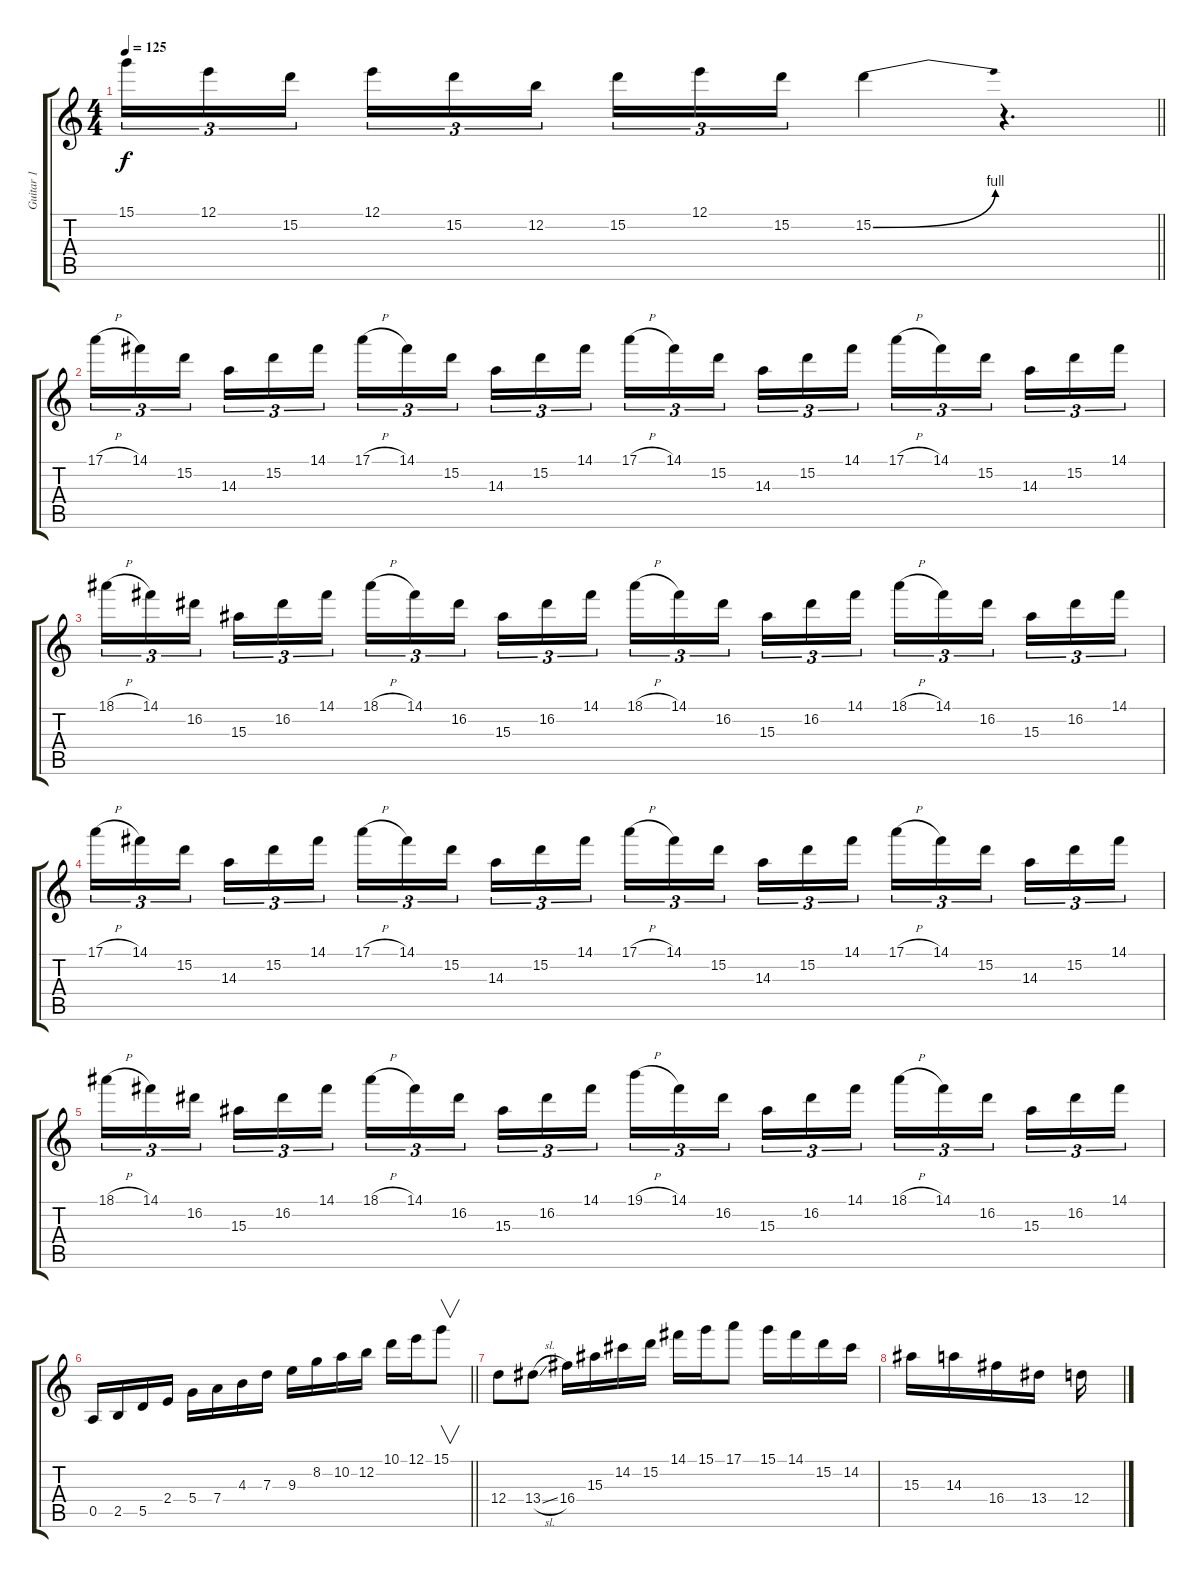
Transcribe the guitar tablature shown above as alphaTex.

\track ("Guitar 1" "Guitar 1") {instrument distortionguitar}
\staff {score tabs}
\tuning (E4 B3 G3 D3 A2 D2) {hide}
\ts (4 4)
\tempo 125
\clef g2
\barLineRight lightlight
\ks c
15.1.16{tu (3 2) dy f} 12.1.16{tu (3 2)} 15.2.16{tu (3 2) beam splitsecondary} 12.1.16{tu (3 2)} 15.2.16{tu (3 2)} 12.2.16{tu (3 2)} 15.2.16{tu (3 2)} 12.1.16{tu (3 2)} 15.2.16{tu (3 2)} 15.2{be (bend 0 0 60 4)}.4 r.4{d} |
\section ("" "")
17.1{h}.16{tu (3 2)} 14.1.16{tu (3 2)} 15.2.16{tu (3 2) beam splitsecondary} 14.3.16{tu (3 2)} 15.2.16{tu (3 2)} 14.1.16{tu (3 2)} 17.1{h}.16{tu (3 2)} 14.1.16{tu (3 2)} 15.2.16{tu (3 2) beam splitsecondary} 14.3.16{tu (3 2)} 15.2.16{tu (3 2)} 14.1.16{tu (3 2)} 17.1{h}.16{tu (3 2)} 14.1.16{tu (3 2)} 15.2.16{tu (3 2) beam splitsecondary} 14.3.16{tu (3 2)} 15.2.16{tu (3 2)} 14.1.16{tu (3 2)} 17.1{h}.16{tu (3 2)} 14.1.16{tu (3 2)} 15.2.16{tu (3 2) beam splitsecondary} 14.3.16{tu (3 2)} 15.2.16{tu (3 2)} 14.1.16{tu (3 2)} |
18.1{h}.16{tu (3 2)} 14.1.16{tu (3 2)} 16.2.16{tu (3 2) beam splitsecondary} 15.3.16{tu (3 2)} 16.2.16{tu (3 2)} 14.1.16{tu (3 2)} 18.1{h}.16{tu (3 2)} 14.1.16{tu (3 2)} 16.2.16{tu (3 2) beam splitsecondary} 15.3.16{tu (3 2)} 16.2.16{tu (3 2)} 14.1.16{tu (3 2)} 18.1{h}.16{tu (3 2)} 14.1.16{tu (3 2)} 16.2.16{tu (3 2) beam splitsecondary} 15.3.16{tu (3 2)} 16.2.16{tu (3 2)} 14.1.16{tu (3 2)} 18.1{h}.16{tu (3 2)} 14.1.16{tu (3 2)} 16.2.16{tu (3 2) beam splitsecondary} 15.3.16{tu (3 2)} 16.2.16{tu (3 2)} 14.1.16{tu (3 2)} |
17.1{h}.16{tu (3 2)} 14.1.16{tu (3 2)} 15.2.16{tu (3 2) beam splitsecondary} 14.3.16{tu (3 2)} 15.2.16{tu (3 2)} 14.1.16{tu (3 2)} 17.1{h}.16{tu (3 2)} 14.1.16{tu (3 2)} 15.2.16{tu (3 2) beam splitsecondary} 14.3.16{tu (3 2)} 15.2.16{tu (3 2)} 14.1.16{tu (3 2)} 17.1{h}.16{tu (3 2)} 14.1.16{tu (3 2)} 15.2.16{tu (3 2) beam splitsecondary} 14.3.16{tu (3 2)} 15.2.16{tu (3 2)} 14.1.16{tu (3 2)} 17.1{h}.16{tu (3 2)} 14.1.16{tu (3 2)} 15.2.16{tu (3 2) beam splitsecondary} 14.3.16{tu (3 2)} 15.2.16{tu (3 2)} 14.1.16{tu (3 2)} |
18.1{h}.16{tu (3 2)} 14.1.16{tu (3 2)} 16.2.16{tu (3 2) beam splitsecondary} 15.3.16{tu (3 2)} 16.2.16{tu (3 2)} 14.1.16{tu (3 2)} 18.1{h}.16{tu (3 2)} 14.1.16{tu (3 2)} 16.2.16{tu (3 2) beam splitsecondary} 15.3.16{tu (3 2)} 16.2.16{tu (3 2)} 14.1.16{tu (3 2)} 19.1{h}.16{tu (3 2)} 14.1.16{tu (3 2)} 16.2.16{tu (3 2) beam splitsecondary} 15.3.16{tu (3 2)} 16.2.16{tu (3 2)} 14.1.16{tu (3 2)} 18.1{h}.16{tu (3 2)} 14.1.16{tu (3 2)} 16.2.16{tu (3 2) beam splitsecondary} 15.3.16{tu (3 2)} 16.2.16{tu (3 2)} 14.1.16{tu (3 2)} |
\barLineRight lightlight
0.5.16 2.5.16 5.5.16 2.4.16 5.4.16 7.4.16 4.3.16 7.3.16 9.3.16 8.2.16 10.2.16 12.2.16 10.1.16 12.1.16 15.1.8{v} |
\section ("" "")
12.4.8 13.4{sl}.8 16.4.16 15.3.16 14.2.16 15.2.16 14.1.16 15.1.16 17.1.8 15.1.16 14.1.16 15.2.16 14.2.16 |
15.3.16 14.3.16 16.4.16 13.4.16 12.4.16
